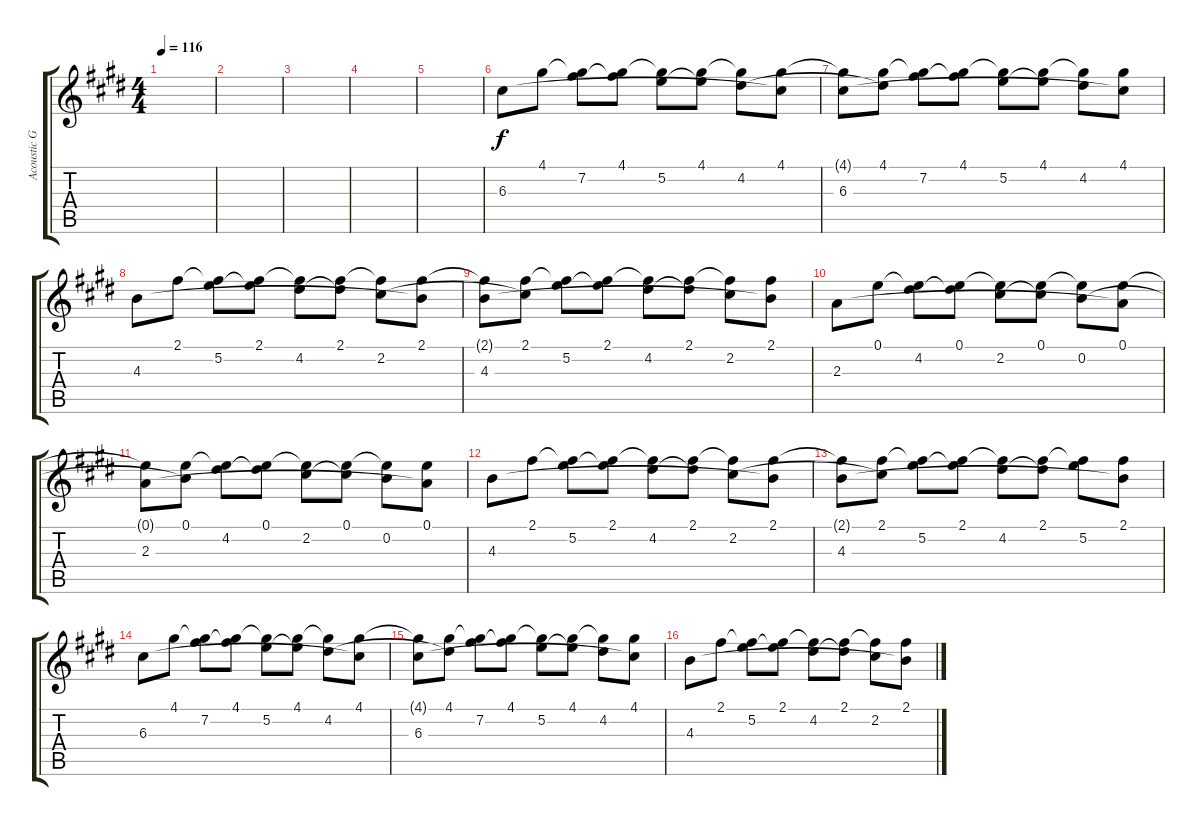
\track ("Acoustic Gtr 2" "Acoustic G") {instrument acousticguitarsteel}
\staff {score tabs}
\tuning (E4 B3 G3 D3 A2 E2) {hide}
\ts (4 4)
\tempo 116
\clef g2
\ks c#minor
|
|
|
|
|
6.3.8 4.1.8 (4.1{t} 7.2).8 (4.1 7.2{t}).8 (4.1{t} 5.2).8 (4.1 5.2{t}).8 (4.1{t} 4.2).8 (4.1 6.3{t}).8 |
(4.1{t} 6.3).8 (4.1 4.2{t}).8 (4.1{t} 7.2).8 (4.1 7.2{t}).8 (4.1{t} 5.2).8 (4.1 5.2{t}).8 (4.1{t} 4.2).8 (4.1 6.3{t}).8 |
4.3.8 2.1.8 (2.1{t} 5.2).8 (2.1 5.2{t}).8 (2.1{t} 4.2).8 (2.1 4.2{t}).8 (2.1{t} 2.2).8 (2.1 4.3{t}).8 |
(2.1{t} 4.3).8 (2.1 2.2{t}).8 (2.1{t} 5.2).8 (2.1 5.2{t}).8 (2.1{t} 4.2).8 (2.1 4.2{t}).8 (2.1{t} 2.2).8 (2.1 4.3{t}).8 |
2.3.8 0.1.8 (0.1{t} 4.2).8 (0.1 4.2{t}).8 (0.1{t} 2.2).8 (0.1 2.2{t}).8 (0.1{t} 0.2).8 (0.1 2.3{t}).8 |
(0.1{t} 2.3).8 (0.1 0.2{t}).8 (0.1{t} 4.2).8 (0.1 4.2{t}).8 (0.1{t} 2.2).8 (0.1 2.2{t}).8 (0.1{t} 0.2).8 (0.1 2.3{t}).8 |
4.3.8 2.1.8 (2.1{t} 5.2).8 (2.1 5.2{t}).8 (2.1{t} 4.2).8 (2.1 4.2{t}).8 (2.1{t} 2.2).8 (2.1 4.3{t}).8 |
(2.1{t} 4.3).8 (2.1 2.2{t}).8 (2.1{t} 5.2).8 (2.1 5.2{t}).8 (2.1{t} 4.2).8 (2.1 4.2{t}).8 (2.1{t} 5.2).8 (2.1 4.3{t}).8 |
6.3.8 4.1.8 (4.1{t} 7.2).8 (4.1 7.2{t}).8 (4.1{t} 5.2).8 (4.1 5.2{t}).8 (4.1{t} 4.2).8 (4.1 6.3{t}).8 |
(4.1{t} 6.3).8 (4.1 4.2{t}).8 (4.1{t} 7.2).8 (4.1 7.2{t}).8 (4.1{t} 5.2).8 (4.1 5.2{t}).8 (4.1{t} 4.2).8 (4.1 6.3{t}).8 |
4.3.8 2.1.8 (2.1{t} 5.2).8 (2.1 5.2{t}).8 (2.1{t} 4.2).8 (2.1 4.2{t}).8 (2.1{t} 2.2).8 (2.1 4.3{t}).8
